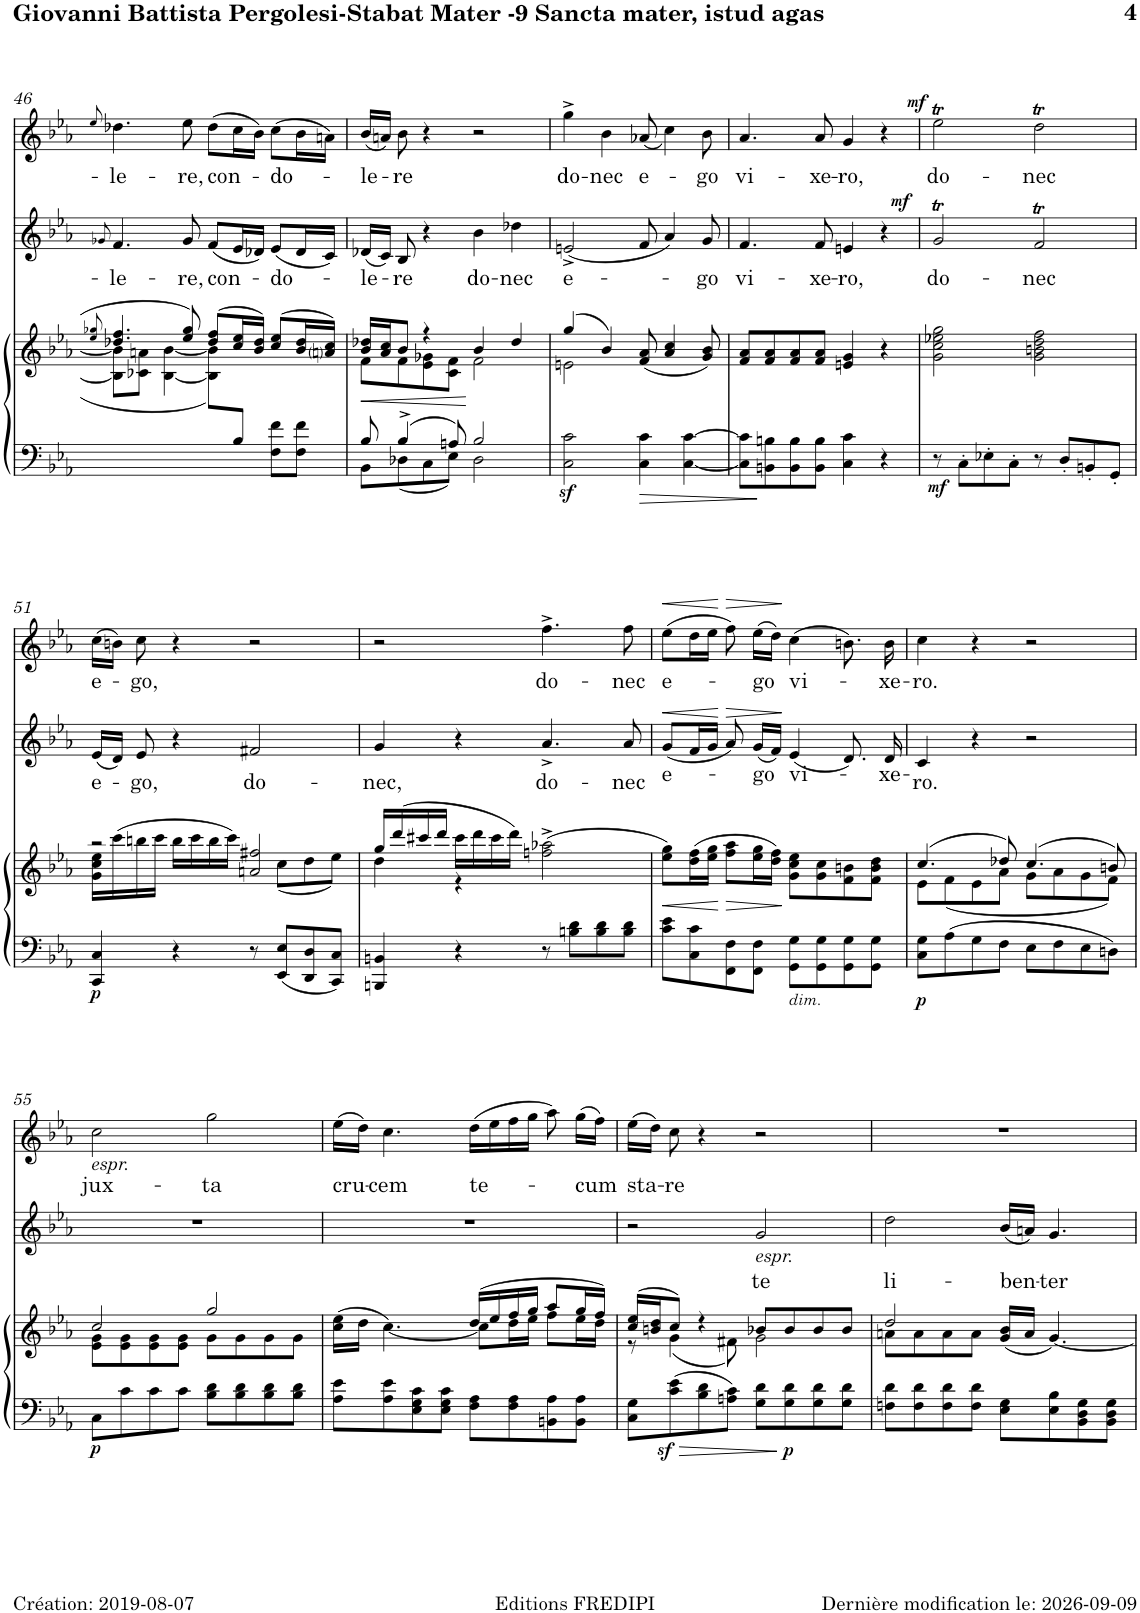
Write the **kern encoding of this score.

**kern	**kern	**dynam	**kern	**text	**dynam	**kern	**text	**dynam
*part3	*part3	*part3	*part2	*part2	*part2	*part1	*part1	*part1
*staff4	*staff3	*staff3/4	*staff2	*staff2	*staff2	*staff1	*staff1	*staff1
*I"Violino I/II Viola Violoncello Contrabasso e organo	*	*	*I"Alto	*	*	*I"Soprano	*	*
!!LO:PB:g=z
*clefF4	*clefG2	*	*clefG2	*	*	*clefG2	*	*
*k[b-e-a-]	*k[b-e-a-]	*	*k[b-e-a-]	*	*	*k[b-e-a-]	*	*
*M4/4	*M4/4	*	*M4/4	*	*	*M4/4	*	*
*met(c)	*met(c)	*	*met(c)	*	*	*met(c)	*	*
=46	=46	=46	=46	=46	=46	=46	=46	=46
.	8qee-/ 8qgg-X/	.	8qg-X/	.	.	8qee-/	.	.
*^	*^	*	*	*	*	*	*	*
!	!	!	!	!	!	!LO:LY:b	!	!	!LO:LY:b	!
8ryy	1ryy	4.dd-X/ 4.ff/	8B-\] 8b-\]L	.	4.f/	-le-	.	4.dd-X\	-le-	.
.	.	.	8c-X\ 8an\J	.	.	.	.	.	.	.
.	.	.	[<4B-\ [<4b-\	.	.	.	.	.	.	.
!	!	!	!	!	!	!LO:LY:b	!	!	!LO:LY:b	!
.	.	8ee-/ 8gg-/	.	.	8g-/	-re,	.	8ee-\	-re,	.
!	!	!	!	!	!	!LO:LY:b	!	!	!LO:LY:b	!
.	.	(>8dd-/ 8ff/L	8B-\] 8b-\]L	.	(<8f/L	con-	.	(>8dd-\L	con-	.
8B-/J	.	16cc/ 16ee-/L	4.ryy	.	16e-/L	.	.	16cc\L	.	.
.	.	16b-/ 16dd-/JJ)	.	.	16d-X/JJ)	.	.	16b-\JJ)	.	.
!	!	!	!	!	!	!LO:LY:b	!	!	!LO:LY:b	!
8F\ 8f\L	.	(>8cc/ 8ee-/L	.	.	(<8e-/L	-do-	.	(>8cc\L	-do-	.
8F\ 8f\J	.	16b-/ 16dd-/L	.	.	16d-/L	.	.	16b-\L	.	.
.	.	16ani/ 16cc/JJ)	.	.	16c/JJ)	.	.	16an\JJ)	.	.
=47	=47	=47	=47	=47	=47	=47	=47	=47	=47	=47
!	!	!	!	!LO:HP:b	!	!LO:LY:b	!	!	!LO:LY:b	!
8B-/	8BB-\L	16b-/ 16dd-X/LL	8f\L	<	(<16d-X/LL	-le-	.	(<16b-/LL	-le-	.
.	.	16a-/ 16cc/J	.	.	16c/JJ)	.	.	16an/JJ)	.	.
!	!	!	!	!	!	!LO:LY:b	!	!	!LO:LY:b	!
4B-^>/	8D-X\	8b-/J	8f\	.	8B-/	-re	.	8b-\	-re	.
.	8C\	4r	8e-\ 8g-X\	.	4r	.	.	4r	.	.
8An/	8E-\J	.	8c\ 8f\J	.	.	.	.	.	.	.
!	!	!	!	!	!	!LO:LY:b	!	!	!	!
2B-/	2D-\	4b-/	2f\	[	4b-\	do-	.	2r	.	.
!	!	!	!	!	!	!LO:LY:b	!	!	!	!
.	.	4dd-/	.	.	4dd-X\	-nec	.	.	.	.
*v	*v	*	*	*	*	*	*	*	*	*
=48	=48	=48	=48	=48	=48	=48	=48	=48	=48
!	!	!	!	!	!LO:LY:b	!	!	!LO:LY:b	!
2C\z< 2c\z<	(>4gg/	2en\	.	(<2en^/	e-	.	4gg^\	do-	.
!	!	!	!	!	!	!	!	!LO:LY:b	!
.	4b-/)	.	.	.	.	.	4b-\	-nec	.
!	!	!	!	!	!	!	!	!LO:LY:b	!
4C\ 4c\	(<8f/ 8a-/	2ryy	.	8f/	.	.	(<8a-X/	e-	.
.	4a-/ 4cc/	.	.	4a-/)	.	.	4cc\)	.	.
[<4C\ [>4c\	.	.	.	.	.	.	.	.	.
!	!	!	!	!	!LO:LY:b	!	!	!LO:LY:b	!
.	8g/ 8b-/)	.	.	8g/	-go	.	8b-\	-go	.
*	*v	*v	*	*	*	*	*	*	*
=49	=49	=49	=49	=49	=49	=49	=49	=49
!	!	!	!	!LO:LY:b	!	!	!LO:LY:b	!
8C\] 8c\]L	8f/ 8a-/L	.	4.f/	vi-	.	4.a-/	vi-	.
8BBn\ 8Bn\	8f/ 8a-/	.	.	.	.	.	.	.
8BB\ 8B\	8f/ 8a-/	.	.	.	.	.	.	.
!	!	!	!	!LO:LY:b	!	!	!LO:LY:b	!
8BB\ 8B\J	8f/ 8a-/J	.	8f/	-xe-	.	8a-/	-xe-	.
!	!	!	!	!LO:LY:b	!	!	!LO:LY:b	!
4C\ 4c\	4en/ 4g/	.	4en/	-ro,	.	4g/	-ro,	.
!	!	!	!	!	!LO:DY:a	!	!	!
4r	4r	.	4r	.	mf	4r	.	.
=50	=50	=50	=50	=50	=50	=50	=50	=50
!	!	!LO:DY:b=2	!	!LO:LY:b	!	!	!LO:LY:b	!LO:DY:a
8r	2g\ 2cc\ 2ee-X\ 2gg\	mf	2gt/	do-	.	2ee-T\	do-	mf
8C'\L	.	.	.	.	.	.	.	.
8E-X'\	.	.	.	.	.	.	.	.
8C'\J	.	.	.	.	.	.	.	.
!	!	!	!	!LO:LY:b	!	!	!LO:LY:b	!
8r	2g\ 2bn\ 2dd\ 2ff\	.	2fT/	-nec	.	2ddt\	-nec	.
8D'/L	.	.	.	.	.	.	.	.
8BBn'/	.	.	.	.	.	.	.	.
8GG'/J	.	.	.	.	.	.	.	.
!!LO:LB:g=z
=51	=51	=51	=51	=51	=51	=51	=51	=51
*	*^	*	*	*	*	*	*	*
!	!	!	!LO:DY:b=2	!	!LO:LY:b	!	!	!LO:LY:b	!
4CC/ 4C/	2r	16g\ 16cc\ 16ee-\LL	p	(<16e-/LL	e-	.	(>16cc\LL	e-	.
.	.	(>16ccc\	.	16d/JJ)	.	.	16bn\JJ)	.	.
!	!	!	!	!	!LO:LY:b	!	!	!LO:LY:b	!
.	.	16bbn\	.	8e-/	-go,	.	8cc\	-go,	.
.	.	16ccc\JJ	.	.	.	.	.	.	.
4r	.	16bb\LL	.	4r	.	.	4r	.	.
.	.	16ccc\	.	.	.	.	.	.	.
.	.	16bb\	.	.	.	.	.	.	.
.	.	16ccc\JJ)	.	.	.	.	.	.	.
!	!	!	!	!	!LO:LY:b	!	!	!	!
8r	2an/ 2ff#X/	8ryy	.	2f#X/	do-	.	2r	.	.
8EE-/ 8E-/L	.	(<8cc\L	.	.	.	.	.	.	.
8DD/ 8D/	.	8dd\	.	.	.	.	.	.	.
8CC/ 8C/J	.	8ee-\J)	.	.	.	.	.	.	.
=52	=52	=52	=52	=52	=52	=52	=52	=52	=52
!	!	!	!	!	!LO:LY:b	!	!	!	!
4BBBn/ 4BBn/	16gg/LL	4dd\	.	4g/	-nec,	.	2r	.	.
.	(>16ddd/	.	.	.	.	.	.	.	.
.	16ccc#X/	.	.	.	.	.	.	.	.
.	16ddd/JJ	.	.	.	.	.	.	.	.
4r	16ccc#\LL	4r	.	4r	.	.	.	.	.
.	16ddd\	.	.	.	.	.	.	.	.
.	16ccc#\	.	.	.	.	.	.	.	.
.	16ddd\JJ)	.	.	.	.	.	.	.	.
!	!	!	!	!	!LO:LY:b	!	!	!LO:LY:b	!
8r	(>2ffn\^> 2aa-X\^>	2ryy	.	4.a-^/	do-	.	4.ff^\	do-	.
8Bn\ 8d\L	.	.	.	.	.	.	.	.	.
8B\ 8d\	.	.	.	.	.	.	.	.	.
!	!	!	!	!	!LO:LY:b	!	!	!LO:LY:b	!
8B\ 8d\J	.	.	.	8a-/	-nec	.	8ff\	-nec	.
*	*v	*v	*	*	*	*	*	*	*
=53	=53	=53	=53	=53	=53	=53	=53	=53
!	!	!LO:HP:b	!	!LO:LY:b	!LO:HP:b	!	!LO:LY:b	!LO:HP:b
8c\ 8e-\L	8ee-\ 8gg\L)	<	(<8g/L	e-	<	(>8ee-\L	e-	<
8C\ 8c\	(>16dd\ 16ff\L	.	16f/L	.	.	16dd\L	.	.
.	16ee-\ 16gg\JJ	.	16g/JJ	.	.	16ee-\JJ	.	.
!	!	!LO:HP:n=1:b	!	!	!LO:HP:n=1:b	!	!	!LO:HP:n=1:b
8FF\ 8F\	8ff\ 8aa-\L	[ >	8a-/)	.	[ >	8ff\)	.	[ >
!	!	!	!	!LO:LY:b	!	!	!LO:LY:b	!
8FF\ 8F\J	16ee-\ 16gg\L	.	(<16g/LL	-go	.	(>16ee-\LL	-go	.
.	16dd\ 16ff\JJ)	.	16f/JJ)	.	.	16dd\JJ)	.	.
!LO:TX:b:i:t=dim.	!	!	!	!	!	!	!	!
!	!	!	!	!LO:LY:b	!	!	!LO:LY:b	!
8GG\ 8G\L	8g\ 8cc\ 8ee-\L	]	(<4e-/	vi-	]	(>4cc\	vi-	]
8GG\ 8G\	8g\ 8cc\	.	.	.	.	.	.	.
8GG\ 8G\	8f\ 8bn\	.	8.d/)	.	.	8.bn\)	.	.
8GG\ 8G\J	8f\ 8b\ 8dd\J	.	.	.	.	.	.	.
!	!	!	!	!LO:LY:b	!	!	!LO:LY:b	!
.	.	.	16d/	-xe-	.	16b\	-xe-	.
=54	=54	=54	=54	=54	=54	=54	=54	=54
*	*^	*	*	*	*	*	*	*
!	!	!	!LO:DY:b=2	!	!LO:LY:b	!	!	!LO:LY:b	!
8C\ 8G\L	(>4.cc/	8e-\L	p	4c/	-ro.	.	4cc\	-ro.	.
8A-\	.	(<8f\	.	.	.	.	.	.	.
8G\	.	8e-\	.	4r	.	.	4r	.	.
8F\J	8dd-X/)	8a-\J	.	.	.	.	.	.	.
8E-\L	(>4.cc/	8g\L	.	2r	.	.	2r	.	.
8F\	.	8a-\	.	.	.	.	.	.	.
8E-\	.	8g\	.	.	.	.	.	.	.
8Dn\J	8bn/)	8f\J)	.	.	.	.	.	.	.
!!LO:LB:g=z
=55	=55	=55	=55	=55	=55	=55	=55	=55	=55
!	!	!	!	!	!	!	!LO:TX:b:i:t=espr.	!	!
!	!	!	!LO:DY:b=2	!	!	!	!	!LO:LY:b	!
8C\L	2cc/	8e-\ 8g\L	p	1r	.	.	2cc\	jux-	.
8c\	.	8e-\ 8g\	.	.	.	.	.	.	.
8c\	.	8e-\ 8g\	.	.	.	.	.	.	.
8c\J	.	8e-\ 8g\J	.	.	.	.	.	.	.
!	!	!	!	!	!	!	!	!LO:LY:b	!
8B-\ 8d\L	2gg/	8g\L	.	.	.	.	2gg\	-ta	.
8B-\ 8d\	.	8g\	.	.	.	.	.	.	.
8B-\ 8d\	.	8g\	.	.	.	.	.	.	.
8B-\ 8d\J	.	8g\J	.	.	.	.	.	.	.
=56	=56	=56	=56	=56	=56	=56	=56	=56	=56
!	!	!	!	!	!	!	!	!LO:LY:b	!
8A-\ 8e-\L	2ryy	(>16cc\ 16ee-\LL	.	1r	.	.	(>16ee-\LL	cru-	.
.	.	16dd\JJ	.	.	.	.	16dd\JJ)	.	.
!	!	!	!	!	!	!	!	!LO:LY:b	!
8A-\ 8e-\	.	[<4.cc\)	.	.	.	.	4.cc\	-cem	.
8E-\ 8G\ 8c\	.	.	.	.	.	.	.	.	.
8E-\ 8G\ 8c\J	.	.	.	.	.	.	.	.	.
!	!	!	!	!	!	!	!	!LO:LY:b	!
8F\ 8A-\L	(16dd/LL	8cc\L]	.	.	.	.	(>16dd\LL	te-	.
.	16ee-/	.	.	.	.	.	16ee-\	.	.
8F\ 8A-\	16ff/	16dd\L	.	.	.	.	16ff\	.	.
.	16gg/JJ	16ee-\JJ	.	.	.	.	16gg\JJ	.	.
8BBn\ 8A-\	8aa-/L	8ff\L	.	.	.	.	8aa-\)	.	.
!	!	!	!	!	!	!	!	!LO:LY:b	!
8BB\ 8A-\J	16gg/L	16ee-\L	.	.	.	.	(>16gg\LL	-cum	.
.	16ff/JJ)	16dd\JJ	.	.	.	.	16ff\JJ)	.	.
=57	=57	=57	=57	=57	=57	=57	=57	=57	=57
!	!	!	!	!	!	!	!	!LO:LY:b	!
8C\ 8G\L	(>16cc/ 16ee-/LL	8r	.	2r	.	.	(>16ee-\LL	sta-	.
.	16bn/ 16dd/J	.	.	.	.	.	16dd\JJ)	.	.
!	!	!	!	!	!	!	!	!LO:LY:b	!
8c\z< 8e-\z<	8cc/J)	(<4g\	.	.	.	.	8cc\	-re	.
8B-\ 8d\	4r	.	.	.	.	.	4r	.	.
8An\ 8c\J	.	8f#X\)	.	.	.	.	.	.	.
!	!	!	!	!LO:TX:b:i:t=espr.	!	!	!	!	!
!	!	!	!	!	!LO:LY:b	!	!	!	!
8G\ 8d\L	8b-X/L	2g\	.	2g/	te	.	2r	.	.
!	!	!	!LO:DY:b=2	!	!	!	!	!	!
8G\ 8d\	8b-/	.	p	.	.	.	.	.	.
8G\ 8d\	8b-/	.	.	.	.	.	.	.	.
8G\ 8d\J	8b-/J	.	.	.	.	.	.	.	.
=58	=58	=58	=58	=58	=58	=58	=58	=58	=58
!	!	!	!	!	!LO:LY:b	!	!	!	!
8Fn\ 8d\L	2dd/	8an\L	.	2dd\	li-	.	1r	.	.
8F\ 8d\	.	8a\	.	.	.	.	.	.	.
8F\ 8d\	.	8a\	.	.	.	.	.	.	.
8F\ 8d\J	.	8a\J	.	.	.	.	.	.	.
!	!	!	!	!	!LO:LY:b	!	!	!	!
8E-\ 8G\L	(<16g/ 16b-/LL	2ryy	.	(<16b-/LL	-ben-	.	.	.	.
.	16a/JJ	.	.	16an/JJ)	.	.	.	.	.
!	!	!	!	!	!LO:LY:b	!	!	!	!
8E-\ 8B-\	[<4.g/)	.	.	4.g/	-ter	.	.	.	.
8BB-\ 8D\ 8G\	.	.	.	.	.	.	.	.	.
8BB-\ 8D\ 8G\J	.	.	.	.	.	.	.	.	.
*	*v	*v	*	*	*	*	*	*	*
=	=	=	=	=	=	=	=	=
*-	*-	*-	*-	*-	*-	*-	*-	*-
